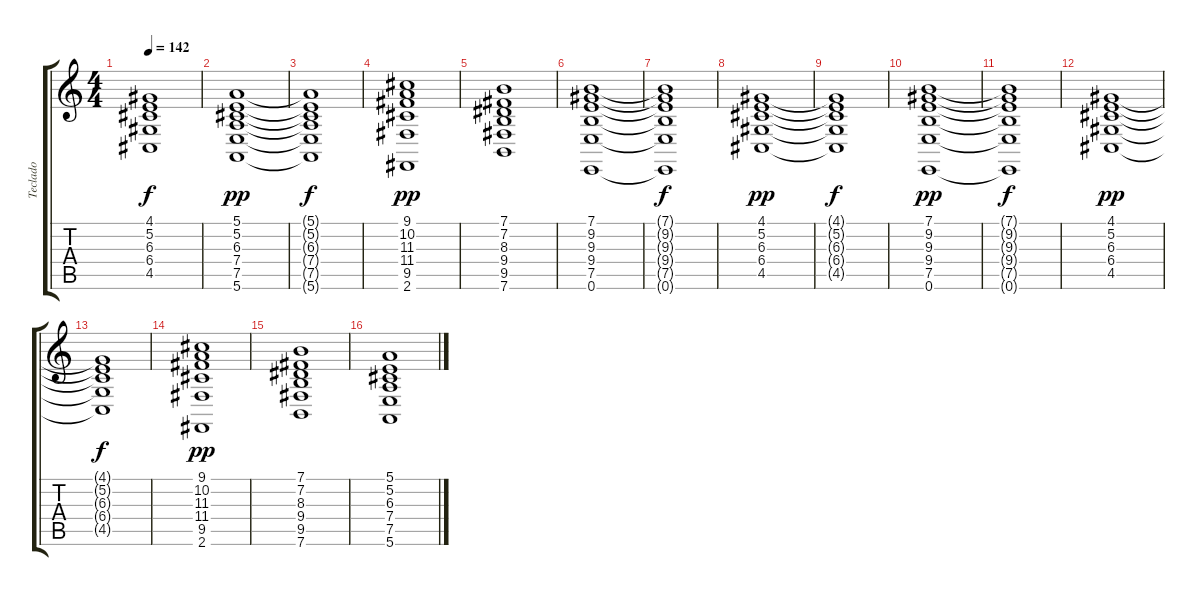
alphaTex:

\track ("Teclado" "Teclado") {instrument stringensemble1}
\staff {score tabs}
\tuning (E4 B3 G3 D3 A2 E2) {hide}
\ts (4 4)
\tempo 142
\clef g2
\ks c
(4.1{t} 5.2{t} 6.3{t} 6.4{t} 4.5{t}).1{dy f} |
(5.1 5.2 6.3 7.4 7.5 5.6).1{dy pp} |
(5.1{t} 5.2{t} 6.3{t} 7.4{t} 7.5{t} 5.6{t}).1{dy f} |
(9.1 10.2 11.3 11.4 9.5 2.6).1{dy pp} |
(7.1 7.2 8.3 9.4 9.5 7.6).1 |
(7.1 9.2 9.3 9.4 7.5 0.6).1 |
(7.1{t} 9.2{t} 9.3{t} 9.4{t} 7.5{t} 0.6{t}).1{dy f} |
(4.1 5.2 6.3 6.4 4.5).1{dy pp} |
(4.1{t} 5.2{t} 6.3{t} 6.4{t} 4.5{t}).1{dy f} |
(7.1 9.2 9.3 9.4 7.5 0.6).1{dy pp} |
(7.1{t} 9.2{t} 9.3{t} 9.4{t} 7.5{t} 0.6{t}).1{dy f} |
(4.1 5.2 6.3 6.4 4.5).1{dy pp} |
(4.1{t} 5.2{t} 6.3{t} 6.4{t} 4.5{t}).1{dy f} |
(9.1 10.2 11.3 11.4 9.5 2.6).1{dy pp} |
(7.1 7.2 8.3 9.4 9.5 7.6).1 |
(5.1 5.2 6.3 7.4 7.5 5.6).1
